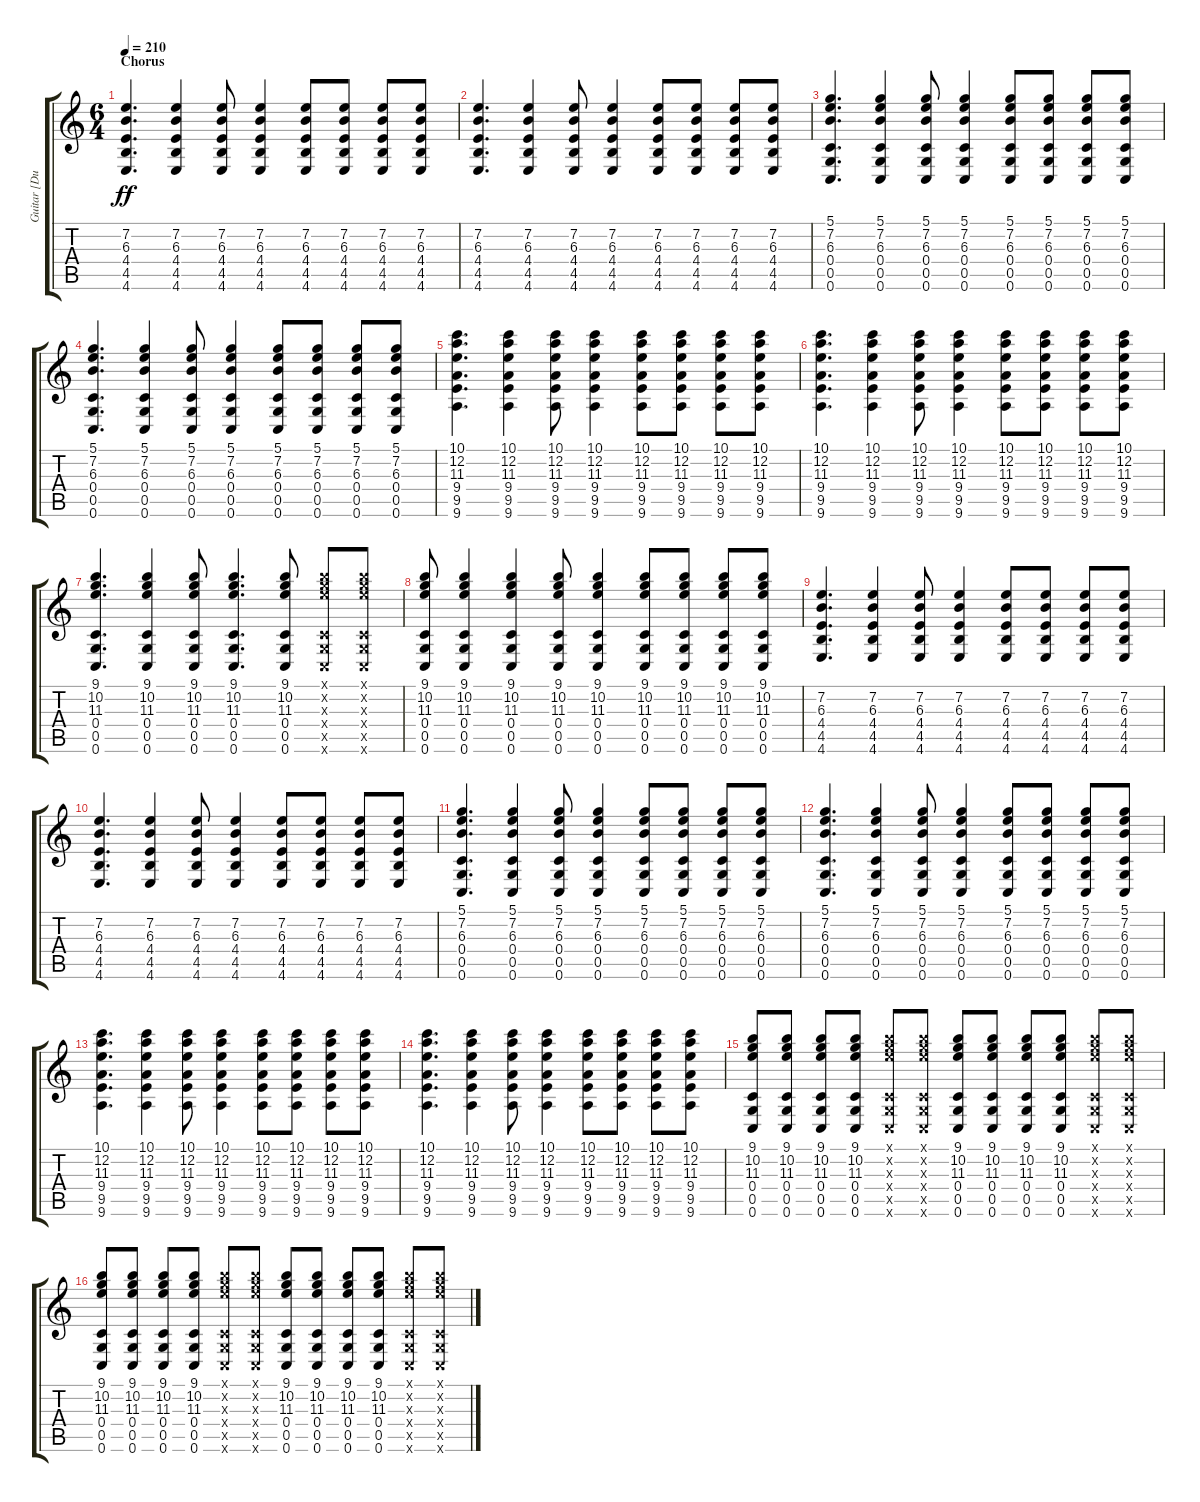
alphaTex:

\track ("Guitar [Dustin]" "Guitar [Du") {instrument distortionguitar}
\staff {score tabs}
\tuning (D4 A3 F3 C3 G2 C2) {hide}
\ts (6 4)
\section ("" "Chorus")
\tempo 210
\clef g2
\ks c
(7.2 6.3 4.4 4.5 4.6).4{d dy ff} (7.2 6.3 4.4 4.5 4.6).4 (7.2 6.3 4.4 4.5 4.6).8 (7.2 6.3 4.4 4.5 4.6).4 (7.2 6.3 4.4 4.5 4.6).8 (7.2 6.3 4.4 4.5 4.6).8 (7.2 6.3 4.4 4.5 4.6).8 (7.2 6.3 4.4 4.5 4.6).8 |
(7.2 6.3 4.4 4.5 4.6).4{d} (7.2 6.3 4.4 4.5 4.6).4 (7.2 6.3 4.4 4.5 4.6).8 (7.2 6.3 4.4 4.5 4.6).4 (7.2 6.3 4.4 4.5 4.6).8 (7.2 6.3 4.4 4.5 4.6).8 (7.2 6.3 4.4 4.5 4.6).8 (7.2 6.3 4.4 4.5 4.6).8 |
(5.1 7.2 6.3 0.4 0.5 0.6).4{d} (5.1 7.2 6.3 0.4 0.5 0.6).4 (5.1 7.2 6.3 0.4 0.5 0.6).8 (5.1 7.2 6.3 0.4 0.5 0.6).4 (5.1 7.2 6.3 0.4 0.5 0.6).8 (5.1 7.2 6.3 0.4 0.5 0.6).8 (5.1 7.2 6.3 0.4 0.5 0.6).8 (5.1 7.2 6.3 0.4 0.5 0.6).8 |
(5.1 7.2 6.3 0.4 0.5 0.6).4{d} (5.1 7.2 6.3 0.4 0.5 0.6).4 (5.1 7.2 6.3 0.4 0.5 0.6).8 (5.1 7.2 6.3 0.4 0.5 0.6).4 (5.1 7.2 6.3 0.4 0.5 0.6).8 (5.1 7.2 6.3 0.4 0.5 0.6).8 (5.1 7.2 6.3 0.4 0.5 0.6).8 (5.1 7.2 6.3 0.4 0.5 0.6).8 |
(10.1 12.2 11.3 9.4 9.5 9.6).4{d} (10.1 12.2 11.3 9.4 9.5 9.6).4 (10.1 12.2 11.3 9.4 9.5 9.6).8 (10.1 12.2 11.3 9.4 9.5 9.6).4 (10.1 12.2 11.3 9.4 9.5 9.6).8 (10.1 12.2 11.3 9.4 9.5 9.6).8 (10.1 12.2 11.3 9.4 9.5 9.6).8 (10.1 12.2 11.3 9.4 9.5 9.6).8 |
(10.1 12.2 11.3 9.4 9.5 9.6).4{d} (10.1 12.2 11.3 9.4 9.5 9.6).4 (10.1 12.2 11.3 9.4 9.5 9.6).8 (10.1 12.2 11.3 9.4 9.5 9.6).4 (10.1 12.2 11.3 9.4 9.5 9.6).8 (10.1 12.2 11.3 9.4 9.5 9.6).8 (10.1 12.2 11.3 9.4 9.5 9.6).8 (10.1 12.2 11.3 9.4 9.5 9.6).8 |
(9.1 10.2 11.3 0.4 0.5 0.6).4{d} (9.1 10.2 11.3 0.4 0.5 0.6).4 (9.1 10.2 11.3 0.4 0.5 0.6).8 (9.1 10.2 11.3 0.4 0.5 0.6).4{d} (9.1 10.2 11.3 0.4 0.5 0.6).8 (9.1{x} 10.2{x} 11.3{x} 0.4{x} 0.5{x} 0.6{x}).8 (9.1{x} 10.2{x} 11.3{x} 0.4{x} 0.5{x} 0.6{x}).8 |
(9.1 10.2 11.3 0.4 0.5 0.6).8 (9.1 10.2 11.3 0.4 0.5 0.6).4 (9.1 10.2 11.3 0.4 0.5 0.6).4 (9.1 10.2 11.3 0.4 0.5 0.6).8 (9.1 10.2 11.3 0.4 0.5 0.6).4 (9.1 10.2 11.3 0.4 0.5 0.6).8 (9.1 10.2 11.3 0.4 0.5 0.6).8 (9.1 10.2 11.3 0.4 0.5 0.6).8 (9.1 10.2 11.3 0.4 0.5 0.6).8 |
(7.2 6.3 4.4 4.5 4.6).4{d} (7.2 6.3 4.4 4.5 4.6).4 (7.2 6.3 4.4 4.5 4.6).8 (7.2 6.3 4.4 4.5 4.6).4 (7.2 6.3 4.4 4.5 4.6).8 (7.2 6.3 4.4 4.5 4.6).8 (7.2 6.3 4.4 4.5 4.6).8 (7.2 6.3 4.4 4.5 4.6).8 |
(7.2 6.3 4.4 4.5 4.6).4{d} (7.2 6.3 4.4 4.5 4.6).4 (7.2 6.3 4.4 4.5 4.6).8 (7.2 6.3 4.4 4.5 4.6).4 (7.2 6.3 4.4 4.5 4.6).8 (7.2 6.3 4.4 4.5 4.6).8 (7.2 6.3 4.4 4.5 4.6).8 (7.2 6.3 4.4 4.5 4.6).8 |
(5.1 7.2 6.3 0.4 0.5 0.6).4{d} (5.1 7.2 6.3 0.4 0.5 0.6).4 (5.1 7.2 6.3 0.4 0.5 0.6).8 (5.1 7.2 6.3 0.4 0.5 0.6).4 (5.1 7.2 6.3 0.4 0.5 0.6).8 (5.1 7.2 6.3 0.4 0.5 0.6).8 (5.1 7.2 6.3 0.4 0.5 0.6).8 (5.1 7.2 6.3 0.4 0.5 0.6).8 |
(5.1 7.2 6.3 0.4 0.5 0.6).4{d} (5.1 7.2 6.3 0.4 0.5 0.6).4 (5.1 7.2 6.3 0.4 0.5 0.6).8 (5.1 7.2 6.3 0.4 0.5 0.6).4 (5.1 7.2 6.3 0.4 0.5 0.6).8 (5.1 7.2 6.3 0.4 0.5 0.6).8 (5.1 7.2 6.3 0.4 0.5 0.6).8 (5.1 7.2 6.3 0.4 0.5 0.6).8 |
(10.1 12.2 11.3 9.4 9.5 9.6).4{d} (10.1 12.2 11.3 9.4 9.5 9.6).4 (10.1 12.2 11.3 9.4 9.5 9.6).8 (10.1 12.2 11.3 9.4 9.5 9.6).4 (10.1 12.2 11.3 9.4 9.5 9.6).8 (10.1 12.2 11.3 9.4 9.5 9.6).8 (10.1 12.2 11.3 9.4 9.5 9.6).8 (10.1 12.2 11.3 9.4 9.5 9.6).8 |
(10.1 12.2 11.3 9.4 9.5 9.6).4{d} (10.1 12.2 11.3 9.4 9.5 9.6).4 (10.1 12.2 11.3 9.4 9.5 9.6).8 (10.1 12.2 11.3 9.4 9.5 9.6).4 (10.1 12.2 11.3 9.4 9.5 9.6).8 (10.1 12.2 11.3 9.4 9.5 9.6).8 (10.1 12.2 11.3 9.4 9.5 9.6).8 (10.1 12.2 11.3 9.4 9.5 9.6).8 |
(9.1 10.2 11.3 0.4 0.5 0.6).8 (9.1 10.2 11.3 0.4 0.5 0.6).8 (9.1 10.2 11.3 0.4 0.5 0.6).8 (9.1 10.2 11.3 0.4 0.5 0.6).8 (9.1{x} 10.2{x} 11.3{x} 0.4{x} 0.5{x} 0.6{x}).8 (9.1{x} 10.2{x} 11.3{x} 0.4{x} 0.5{x} 0.6{x}).8 (9.1 10.2 11.3 0.4 0.5 0.6).8 (9.1 10.2 11.3 0.4 0.5 0.6).8 (9.1 10.2 11.3 0.4 0.5 0.6).8 (9.1 10.2 11.3 0.4 0.5 0.6).8 (9.1{x} 10.2{x} 11.3{x} 0.4{x} 0.5{x} 0.6{x}).8 (9.1{x} 10.2{x} 11.3{x} 0.4{x} 0.5{x} 0.6{x}).8 |
(9.1 10.2 11.3 0.4 0.5 0.6).8 (9.1 10.2 11.3 0.4 0.5 0.6).8 (9.1 10.2 11.3 0.4 0.5 0.6).8 (9.1 10.2 11.3 0.4 0.5 0.6).8 (9.1{x} 10.2{x} 11.3{x} 0.4{x} 0.5{x} 0.6{x}).8 (9.1{x} 10.2{x} 11.3{x} 0.4{x} 0.5{x} 0.6{x}).8 (9.1 10.2 11.3 0.4 0.5 0.6).8 (9.1 10.2 11.3 0.4 0.5 0.6).8 (9.1 10.2 11.3 0.4 0.5 0.6).8 (9.1 10.2 11.3 0.4 0.5 0.6).8 (9.1{x} 10.2{x} 11.3{x} 0.4{x} 0.5{x} 0.6{x}).8 (9.1{x} 10.2{x} 11.3{x} 0.4{x} 0.5{x} 0.6{x}).8
